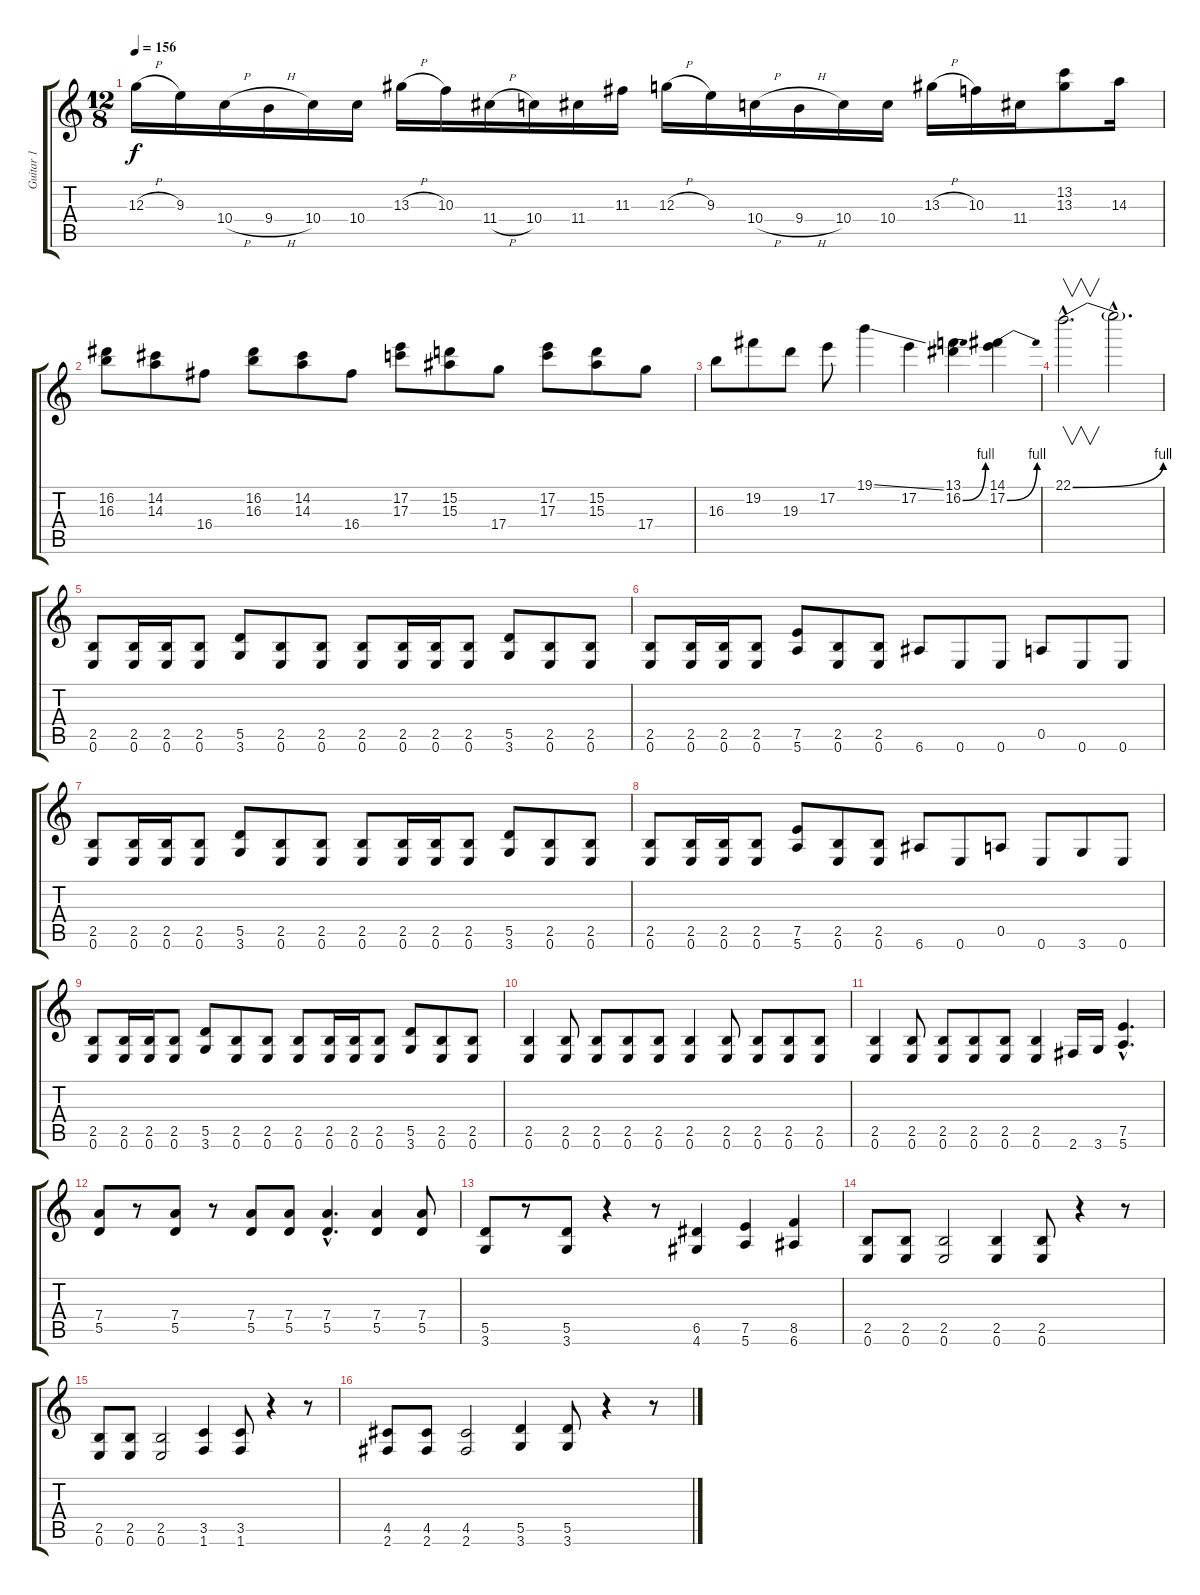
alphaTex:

\track ("Guitar 1" "Guitar 1") {instrument distortionguitar}
\staff {score tabs}
\tuning (E4 B3 G3 D3 A2 E2) {hide}
\ts (12 8)
\tempo 156
\clef g2
\ks c
12.3{h}.16{dy f} 9.3.16 10.4{h}.16 9.4{h}.16 10.4.16 10.4.16 13.3{h}.16 10.3.16 11.4{h}.16 10.4.16 11.4.16 11.3.16 12.3{h}.16 9.3.16 10.4{h}.16 9.4{h}.16 10.4.16 10.4.16 13.3{h}.16 10.3.16 11.4.16 (13.2 13.3).8 14.3.16 |
(16.2 16.3).8 (14.2 14.3).8 16.4.8 (16.2 16.3).8 (14.2 14.3).8 16.4.8 (17.2 17.3).8 (15.2 15.3).8 17.4.8 (17.2 17.3).8 (15.2 15.3).8 17.4.8 |
16.3.8 19.2.8 19.3.8 17.2.8 19.1{ss}.4 17.2.4 (13.1 16.2{be (bend 0 0 60 4)}).4 (14.1 17.2{be (bend 0 0 60 4)}).4 |
22.1{be (bend 0 0 60 4) hac}.2{v d} 22.1{hac t}.2{d} |
(2.5 0.6).8 (2.5 0.6).16 (2.5 0.6).16 (2.5 0.6).8 (5.5 3.6).8 (2.5 0.6).8 (2.5 0.6).8 (2.5 0.6).8 (2.5 0.6).16 (2.5 0.6).16 (2.5 0.6).8 (5.5 3.6).8 (2.5 0.6).8 (2.5 0.6).8 |
(2.5 0.6).8 (2.5 0.6).16 (2.5 0.6).16 (2.5 0.6).8 (7.5 5.6).8 (2.5 0.6).8 (2.5 0.6).8 6.6.8 0.6.8 0.6.8 0.5.8 0.6.8 0.6.8 |
(2.5 0.6).8 (2.5 0.6).16 (2.5 0.6).16 (2.5 0.6).8 (5.5 3.6).8 (2.5 0.6).8 (2.5 0.6).8 (2.5 0.6).8 (2.5 0.6).16 (2.5 0.6).16 (2.5 0.6).8 (5.5 3.6).8 (2.5 0.6).8 (2.5 0.6).8 |
(2.5 0.6).8 (2.5 0.6).16 (2.5 0.6).16 (2.5 0.6).8 (7.5 5.6).8 (2.5 0.6).8 (2.5 0.6).8 6.6.8 0.6.8 0.5.8 0.6.8 3.6.8 0.6.8 |
(2.5 0.6).8 (2.5 0.6).16 (2.5 0.6).16 (2.5 0.6).8 (5.5 3.6).8 (2.5 0.6).8 (2.5 0.6).8 (2.5 0.6).8 (2.5 0.6).16 (2.5 0.6).16 (2.5 0.6).8 (5.5 3.6).8 (2.5 0.6).8 (2.5 0.6).8 |
(2.5 0.6).4 (2.5 0.6).8 (2.5 0.6).8 (2.5 0.6).8 (2.5 0.6).8 (2.5 0.6).4 (2.5 0.6).8 (2.5 0.6).8 (2.5 0.6).8 (2.5 0.6).8 |
(2.5 0.6).4 (2.5 0.6).8 (2.5 0.6).8 (2.5 0.6).8 (2.5 0.6).8 (2.5 0.6).4 2.6.16 3.6.16 (7.5{hac} 5.6{hac}).4{d} |
(7.4 5.5).8 r.8 (7.4 5.5).8 r.8 (7.4 5.5).8 (7.4 5.5).8 (7.4{hac} 5.5{hac}).4{d} (7.4 5.5).4 (7.4 5.5).8 |
(5.5 3.6).8 r.8 (5.5 3.6).8 r.4 r.8 (6.5 4.6).4 (7.5 5.6).4 (8.5 6.6).4 |
(2.5 0.6).8 (2.5 0.6).8 (2.5 0.6).2 (2.5 0.6).4 (2.5 0.6).8 r.4 r.8 |
(2.5 0.6).8 (2.5 0.6).8 (2.5 0.6).2 (3.5 1.6).4 (3.5 1.6).8 r.4 r.8 |
(4.5 2.6).8 (4.5 2.6).8 (4.5 2.6).2 (5.5 3.6).4 (5.5 3.6).8 r.4 r.8
